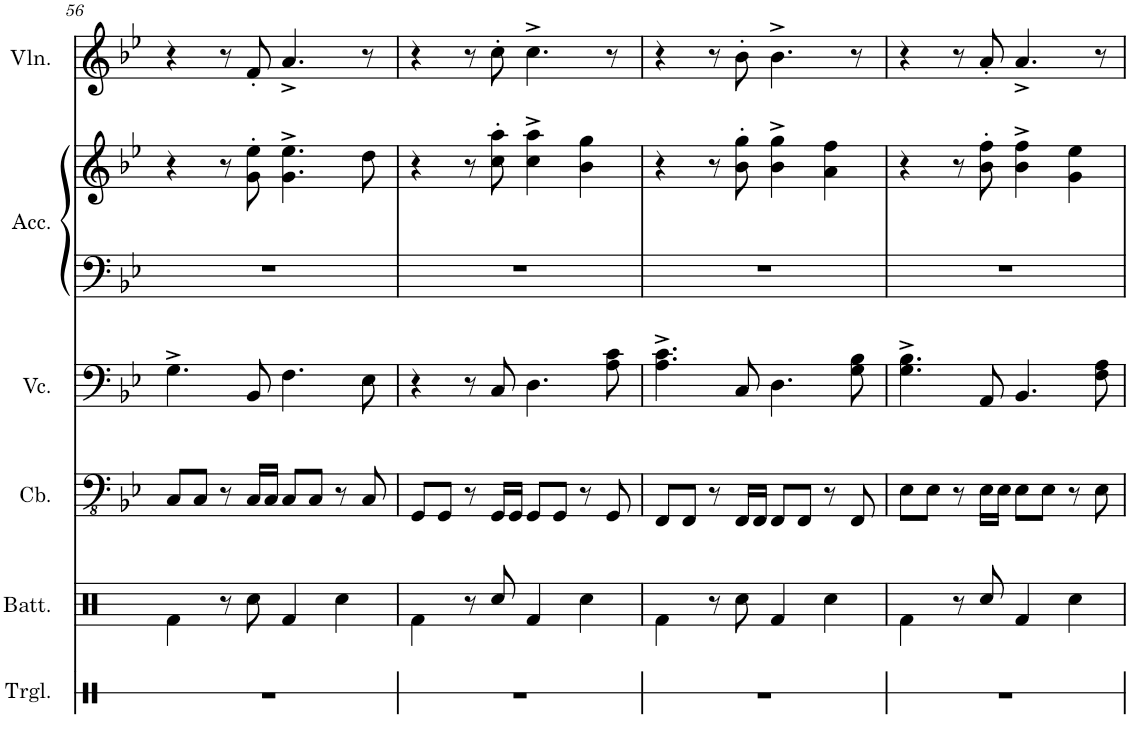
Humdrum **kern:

**kern	**kern	**kern	**kern	**kern	**kern	**kern
*part6	*part5	*part4	*part3	*part2	*part2	*part1
*staff7	*staff6	*staff5	*staff4	*staff3	*staff2	*staff1
*I"Triangle	*I"Batterie	*I"Contrebasse	*I"Violoncelle	*I"Accordéon	*	*I"Violon
*I'Trgl.	*I'Batt.	*I'Cb.	*I'Vc.	*I'Acc.	*	*I'Vln.
!!LO:PB:g=z
*clefX	*clefX	*clefFv4	*clefF4	*clefF4	*clefG2	*clefG2
*	*	*Trd7c12	*	*	*	*
*k[]	*k[]	*k[b-e-]	*k[b-e-]	*k[b-e-]	*k[b-e-]	*k[b-e-]
*M4/4	*M4/4	*M4/4	*M4/4	*M4/4	*M4/4	*M4/4
=56	=56	=56	=56	=56	=56	=56
1r	4Rf\	8CC/L	4.G^\	1r	4r	4r
.	.	8CC/J	.	.	.	.
.	8r	8r	.	.	8r	8r
.	8Rcc\	16CC/LL	8BB-/	.	8g\' 8ee-\'	8f'/
.	.	16CC/JJ	.	.	.	.
.	4Rf/	8CC/L	4.F\	.	4.g\^ 4.ee-\^	4.a^/
.	.	8CC/J	.	.	.	.
.	4Rcc\	8r	.	.	.	.
.	.	8CC/	8E-\	.	8dd\	8r
=57	=57	=57	=57	=57	=57	=57
1r	4Rf\	8GGG/L	4r	1r	4r	4r
.	.	8GGG/J	.	.	.	.
.	8r	8r	8r	.	8r	8r
.	8Rcc/	16GGG/LL	8C/	.	8cc\' 8aa\'	8cc'\
.	.	16GGG/JJ	.	.	.	.
.	4Rf/	8GGG/L	4.D\	.	4cc\^ 4aa\^	4.cc^\
.	.	8GGG/J	.	.	.	.
.	4Rcc\	8r	.	.	4b-\ 4gg\	.
.	.	8GGG/	8A\ 8c\	.	.	8r
=58	=58	=58	=58	=58	=58	=58
1r	4Rf\	8FFF/L	4.A\^ 4.c\^	1r	4r	4r
.	.	8FFF/J	.	.	.	.
.	8r	8r	.	.	8r	8r
.	8Rcc\	16FFF/LL	8C/	.	8b-\' 8gg\'	8b-'\
.	.	16FFF/JJ	.	.	.	.
.	4Rf/	8FFF/L	4.D\	.	4b-\^ 4gg\^	4.b-^\
.	.	8FFF/J	.	.	.	.
.	4Rcc\	8r	.	.	4a\ 4ff\	.
.	.	8FFF/	8G\ 8B-\	.	.	8r
=59	=59	=59	=59	=59	=59	=59
1r	4Rf\	8EE-\L	4.G\^ 4.B-\^	1r	4r	4r
.	.	8EE-\J	.	.	.	.
.	8r	8r	.	.	8r	8r
.	8Rcc/	16EE-\LL	8AA/	.	8b-\' 8ff\'	8a'/
.	.	16EE-\JJ	.	.	.	.
.	4Rf/	8EE-\L	4.BB-/	.	4b-\^ 4ff\^	4.a^/
.	.	8EE-\J	.	.	.	.
.	4Rcc\	8r	.	.	4g\ 4ee-\	.
.	.	8EE-\	8F\ 8A\	.	.	8r
=	=	=	=	=	=	=
*-	*-	*-	*-	*-	*-	*-
